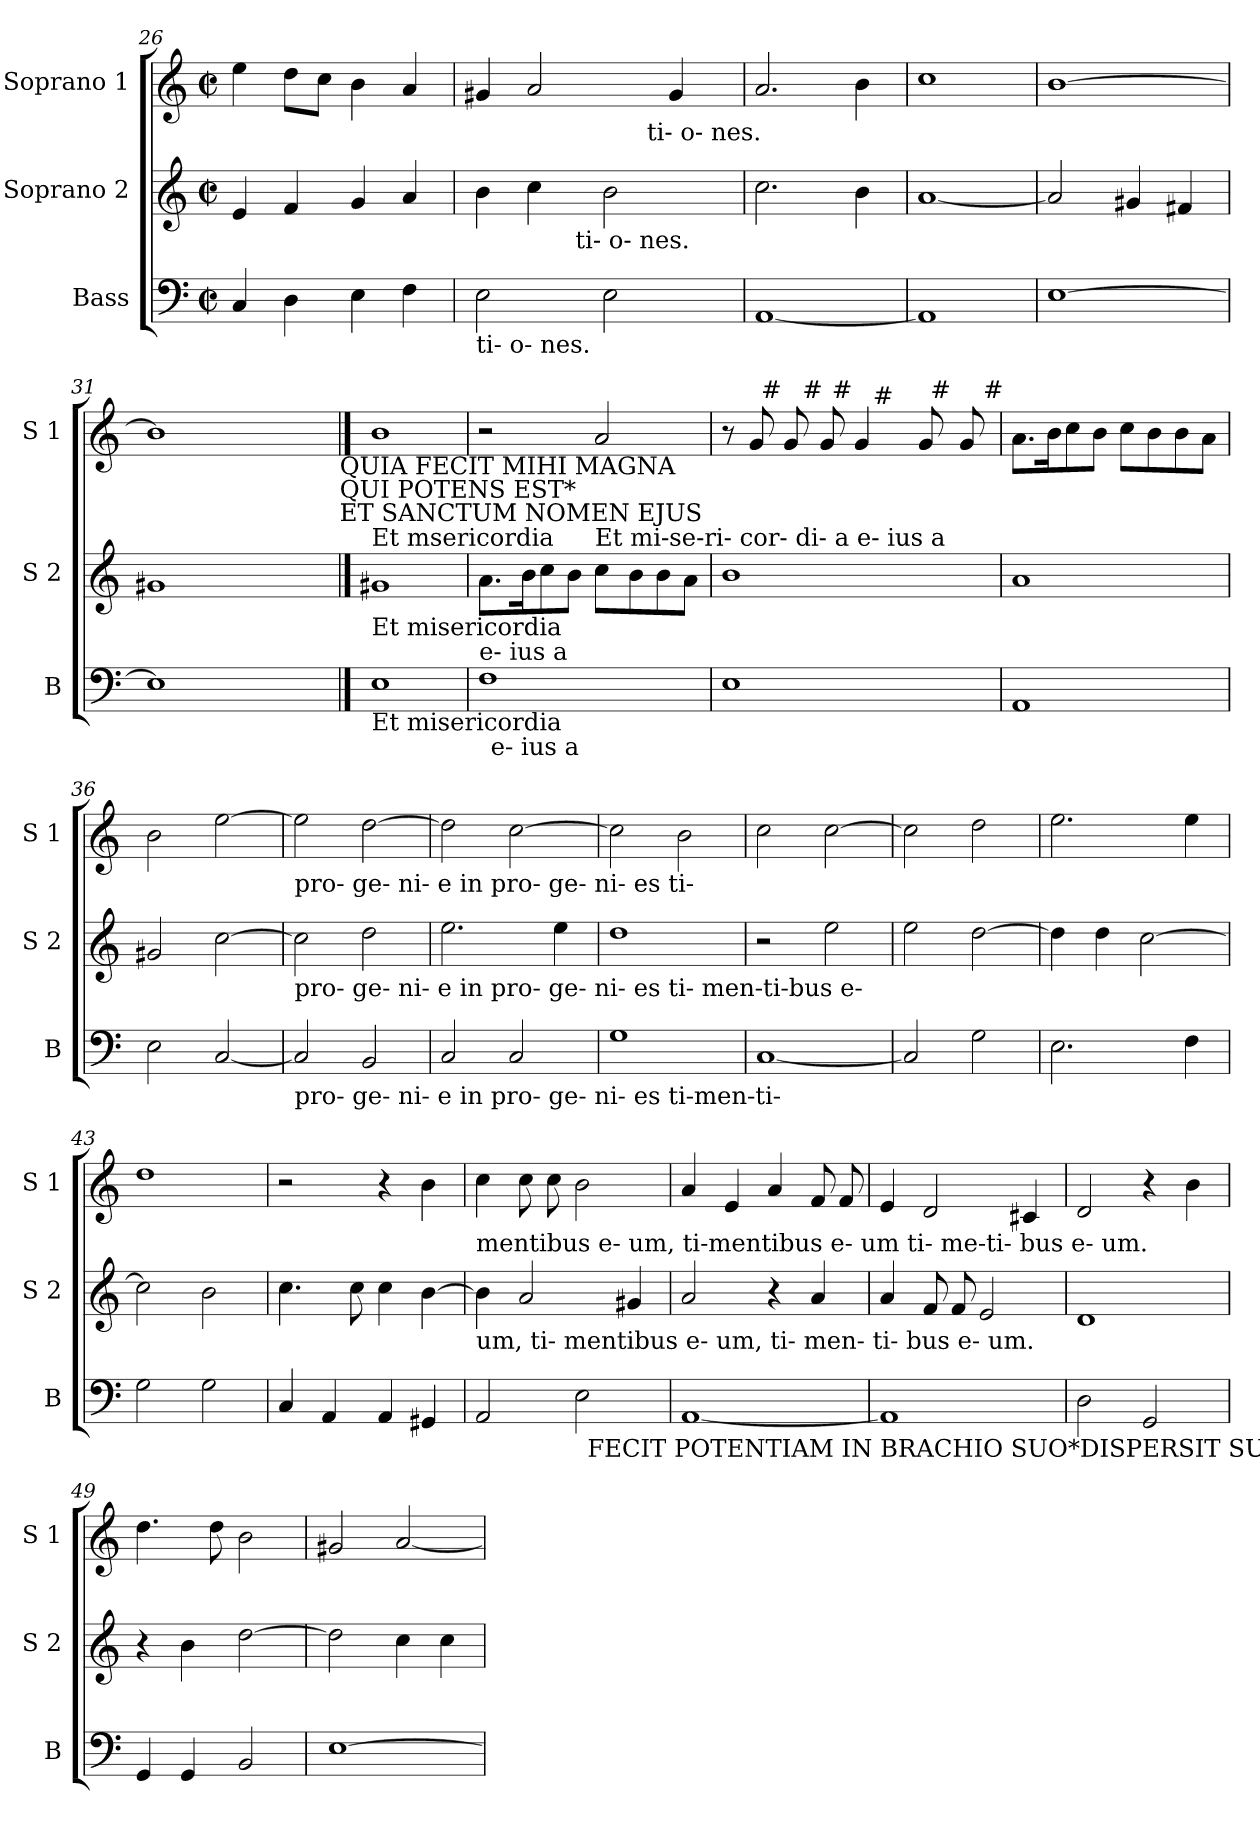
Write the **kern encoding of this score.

**kern	**kern	**kern
*part3	*part2	*part1
*staff3	*staff2	*staff1
*I"Bass	*I"Soprano 2	*I"Soprano 1
*I'B	*I'S 2	*I'S 1
*clefF4	*clefG2	*clefG2
*k[]	*k[]	*k[]
*C:	*C:	*C:
*M2/2	*M2/2	*M2/2
*met(c|)	*met(c|)	*met(c|)
=26	=26	=26
4C/	4e/	4ee\
4D\	4f/	8dd\L
.	.	8cc\J
4E\	4g/	4b\
4F\	4a/	4a/
!!LO:PB:g=z
=27	=27	=27
!LO:TX:b:t=ti-             o-                                       nes.	!	!
*	*^	*^
2E\	4b\	4ryy	4g#X/	2ryy
.	4cc\	8ryy	2a/	.
.	.	32ryy	.	.
!	!	!LO:TX:b:t=ti-            o-                                                                     nes.	!	!
.	.	2ryy	.	.
2E\	2b\	.	.	8.ryy
!	!	!	!	!LO:TX:b:t=ti-     o-                                      nes.
.	.	.	.	4ryy
.	.	.	4g#/	.
.	.	16.ryy	.	.
.	.	.	.	16ryy
*	*v	*v	*	*
*	*	*v	*v
=28	=28	=28
[1AA	2.cc\	2.a/
.	4b\	4b\
=29	=29	=29
1AA]	[1a	1cc
=30	=30	=30
[1E	2a/]	[1b
.	4g#X/	.
.	4f#X/	.
=31	=31	=31
1E]	1g#X	1b]
1ryy	1ryy	1ryy
!	!	!LO:TX:b:t=QUIA FECIT MIHI MAGNA\nQUI POTENS EST*\nET SANCTUM NOMEN EJUS
!!LO:LB:g=z
==32	==32	==32
!	!	!LO:TX:b:t=Et msericordia
!	!LO:TX:b:t=Et misericordia	!
!LO:TX:b:t=Et misericordia	!	!
1E	1g#X	1b
=33	=33	=33
!	!LO:TX:b:t=e-                                                                                                                           ius          a	!
*^	*	*
1F	32ryy	8.a\L	2r
!	!LO:TX:b:t=e-                                                                                                                           ius           a	!	!
.	2ryy	.	.
.	.	16b\k	.
.	.	8cc\	.
.	.	8b\J	.
!	!	!	!LO:TX:b:t=Et                       mi-se-ri- cor-    di-  a    e-                                      ius          a
.	.	8cc\L	2a/
.	4...ryy	.	.
.	.	8b\	.
.	.	8b\	.
.	.	8a\J	.
*v	*v	*	*
=34	=34	=34
*	*	*^
*	*	*	*^
*	*	*	*	*^
*	*	*	*	*	*^
*	*	*	*	*	*	*^
*	*	*	*	*	*	*	*^
1E	1b	8r	8ryy	4ryy	4ryy	2ryy	2ryy	2...ryy
.	.	8g/	32ryy	.	.	.	.	.
!	!	!	!LO:TX:a:t=#	!	!	!	!	!
.	.	.	2ryy	.	.	.	.	.
.	.	8g/	.	16ryy	8ryy	.	.	.
!	!	!	!	!LO:TX:a:t=#	!	!	!	!
.	.	.	.	2ryy	.	.	.	.
.	.	8g/	.	.	32ryy	.	.	.
!	!	!	!	!	!LO:TX:a:t=#	!	!	!
.	.	.	.	.	2ryy	.	.	.
.	.	4g/	.	.	.	16ryy	4ryy	.
!	!	!	!	!	!	!LO:TX:a:t=#	!	!
.	.	.	.	.	.	4..ryy	.	.
.	.	.	4ryy	.	.	.	.	.
.	.	8g/	.	.	.	.	32ryy	.
!	!	!	!	!	!	!	!LO:TX:a:t=#	!
.	.	.	.	.	.	.	8..ryy	.
.	.	.	.	8.ryy	.	.	.	.
.	.	8g/	.	.	.	.	.	.
.	.	.	16.ryy	.	16.ryy	.	.	.
!	!	!	!	!	!	!	!	!LO:TX:a:t=#
.	.	.	.	.	.	.	.	16ryy
*	*	*v	*v	*v	*v	*v	*v	*v
=35	=35	=35
1AA	1a	8.a\L
.	.	16b\k
.	.	8cc\
.	.	8b\J
.	.	8cc\L
.	.	8b\
.	.	8b\
.	.	8a\J
=36	=36	=36
2E\	2g#X/	2b\
[2C/	[2cc\	[2ee\
!!LO:LB:g=z
=37	=37	=37
!	!	!LO:TX:b:t=pro-                 ge-                   ni-        e        in                    pro-       ge-           ni-    es                                   ti-
!	!LO:TX:b:t=pro-     ge-            ni-   e                                in          pro-    ge-             ni- es                   ti-         men-ti-bus e-	!
!LO:TX:b:t=pro-     ge-       ni-        e                      in                              pro-      ge-                             ni-         es  ti-men-ti-	!	!
2C/]	2cc\]	2ee\]
2BB/	2dd\	[2dd\
=38	=38	=38
2C/	2.ee\	2dd\]
2C/	.	[2cc\
.	4ee\	.
=39	=39	=39
1G	1dd	2cc\]
.	.	2b\
=40	=40	=40
[1C	2r	2cc\
.	2ee\	[2cc\
=41	=41	=41
2C/]	2ee\	2cc\]
2G\	[2dd\	2dd\
=42	=42	=42
2.E\	4dd\]	2.ee\
.	4dd\	.
.	[2cc\	.
4F\	.	4ee\
=43	=43	=43
2G\	2cc\]	1dd
2G\	2b\	.
=44	=44	=44
4C/	4.cc\	2r
4AA/	.	.
.	8cc\	.
4AA/	4cc\	4r
4GG#X/	[4b\	4b\
!!LO:LB:g=z
=45	=45	=45
!	!	!LO:TX:b:t=mentibus e-        um,  ti-mentibus    e-                      um           ti-    me-ti- bus        e-                                       um.
!	!LO:TX:b:t=um,              ti-   mentibus e-        um,                       ti-  men-              ti- bus   e-                 um.	!
!LO:TX:b:t=bus       e-            um,                                             ti-         men-          ti-  bus       e-                                       um.	!	!
*^	*	*
2AA/	2ryy	4b\]	4cc\
.	.	2a/	8cc\
.	.	.	8cc\
2E\	32ryy	.	2b\
!	!LO:TX:b:t=FECIT POTENTIAM IN BRACHIO SUO*DISPERSIT SUPERBOS MENTE CORDIS SUI.	!	!
.	4...ryy	.	.
.	.	4g#X/	.
*v	*v	*	*
=46	=46	=46
[1AA	2a/	4a/
.	.	4e/
.	4r	4a/
.	4a/	8f/
.	.	8f/
=47	=47	=47
1AA]	4a/	4e/
.	8f/	2d/
.	8f/	.
.	2e/	.
.	.	4c#X/
=48	=48	=48
2D\	1d	2d/
2GG/	.	4r
.	.	4b\
=49	=49	=49
4GG/	4r	4.dd\
4GG/	4b\	.
.	.	8dd\
2BB/	[2dd\	2b\
=50	=50	=50
[1E	2dd\]	2g#X/
.	4cc\	[2a/
.	4cc\	.
=	=	=
*-	*-	*-
